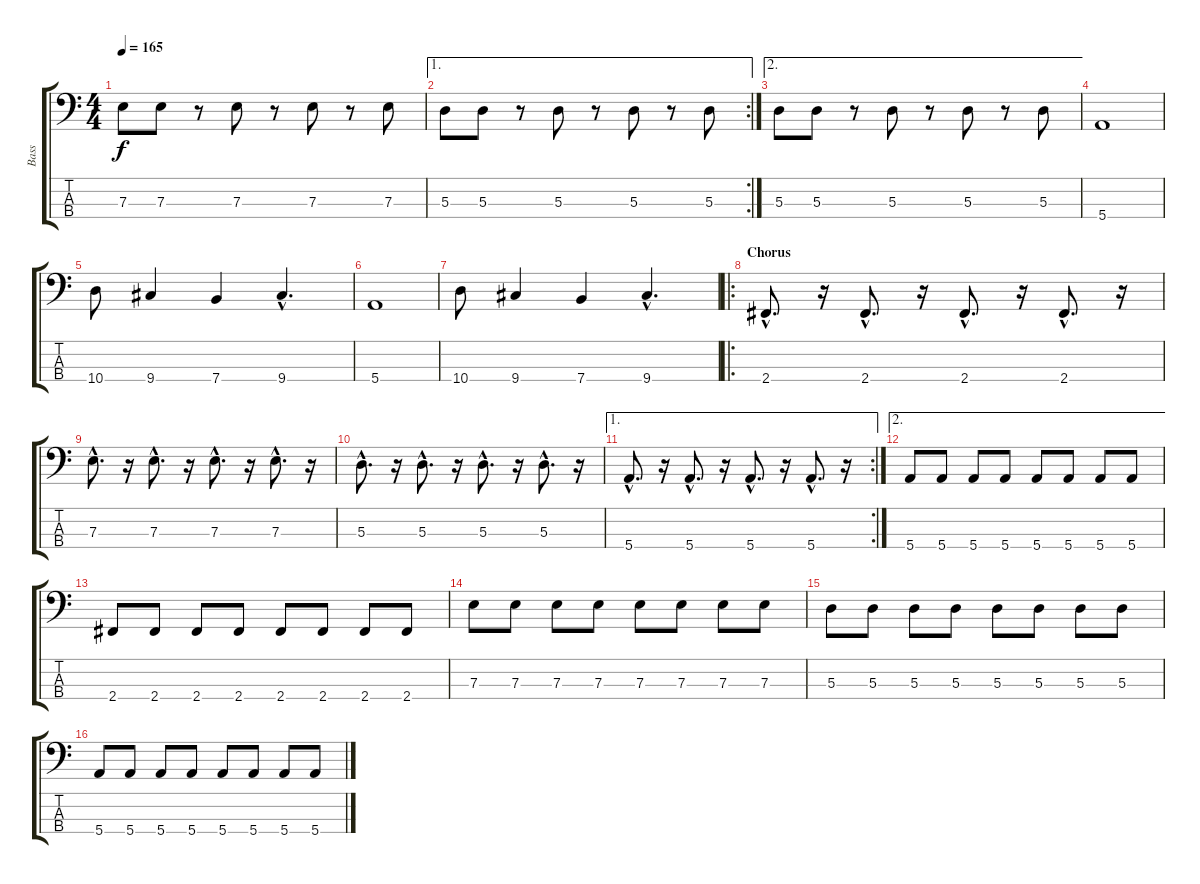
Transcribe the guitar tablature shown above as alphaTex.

\track ("Bass" "Bass") {instrument electricbassfinger}
\staff {score tabs}
\tuning (G2 D2 A1 E1) {hide}
\ts (4 4)
\tempo 165
\clef f4
\ks c
7.3.8{dy f} 7.3.8 r.8 7.3.8 r.8 7.3.8 r.8 7.3.8 |
\ae 1
\rc 2
5.3.8 5.3.8 r.8 5.3.8 r.8 5.3.8 r.8 5.3.8 |
\ae 2
5.3.8 5.3.8 r.8 5.3.8 r.8 5.3.8 r.8 5.3.8 |
5.4.1 |
10.4.8 9.4.4 7.4.4 9.4{hac}.4{d} |
5.4.1 |
10.4.8 9.4.4 7.4.4 9.4{hac}.4{d} |
\ro
\section ("" "Chorus")
2.4{hac}.8{d} r.16 2.4{hac}.8{d} r.16 2.4{hac}.8{d} r.16 2.4{hac}.8{d} r.16 |
7.3{hac}.8{d} r.16 7.3{hac}.8{d} r.16 7.3{hac}.8{d} r.16 7.3{hac}.8{d} r.16 |
5.3{hac}.8{d} r.16 5.3{hac}.8{d} r.16 5.3{hac}.8{d} r.16 5.3{hac}.8{d} r.16 |
\ae 1
\rc 2
5.4{hac}.8{d} r.16 5.4{hac}.8{d} r.16 5.4{hac}.8{d} r.16 5.4{hac}.8{d} r.16 |
\ae 2
5.4.8 5.4.8 5.4.8 5.4.8 5.4.8 5.4.8 5.4.8 5.4.8 |
2.4.8 2.4.8 2.4.8 2.4.8 2.4.8 2.4.8 2.4.8 2.4.8 |
7.3.8 7.3.8 7.3.8 7.3.8 7.3.8 7.3.8 7.3.8 7.3.8 |
5.3.8 5.3.8 5.3.8 5.3.8 5.3.8 5.3.8 5.3.8 5.3.8 |
5.4.8 5.4.8 5.4.8 5.4.8 5.4.8 5.4.8 5.4.8 5.4.8
